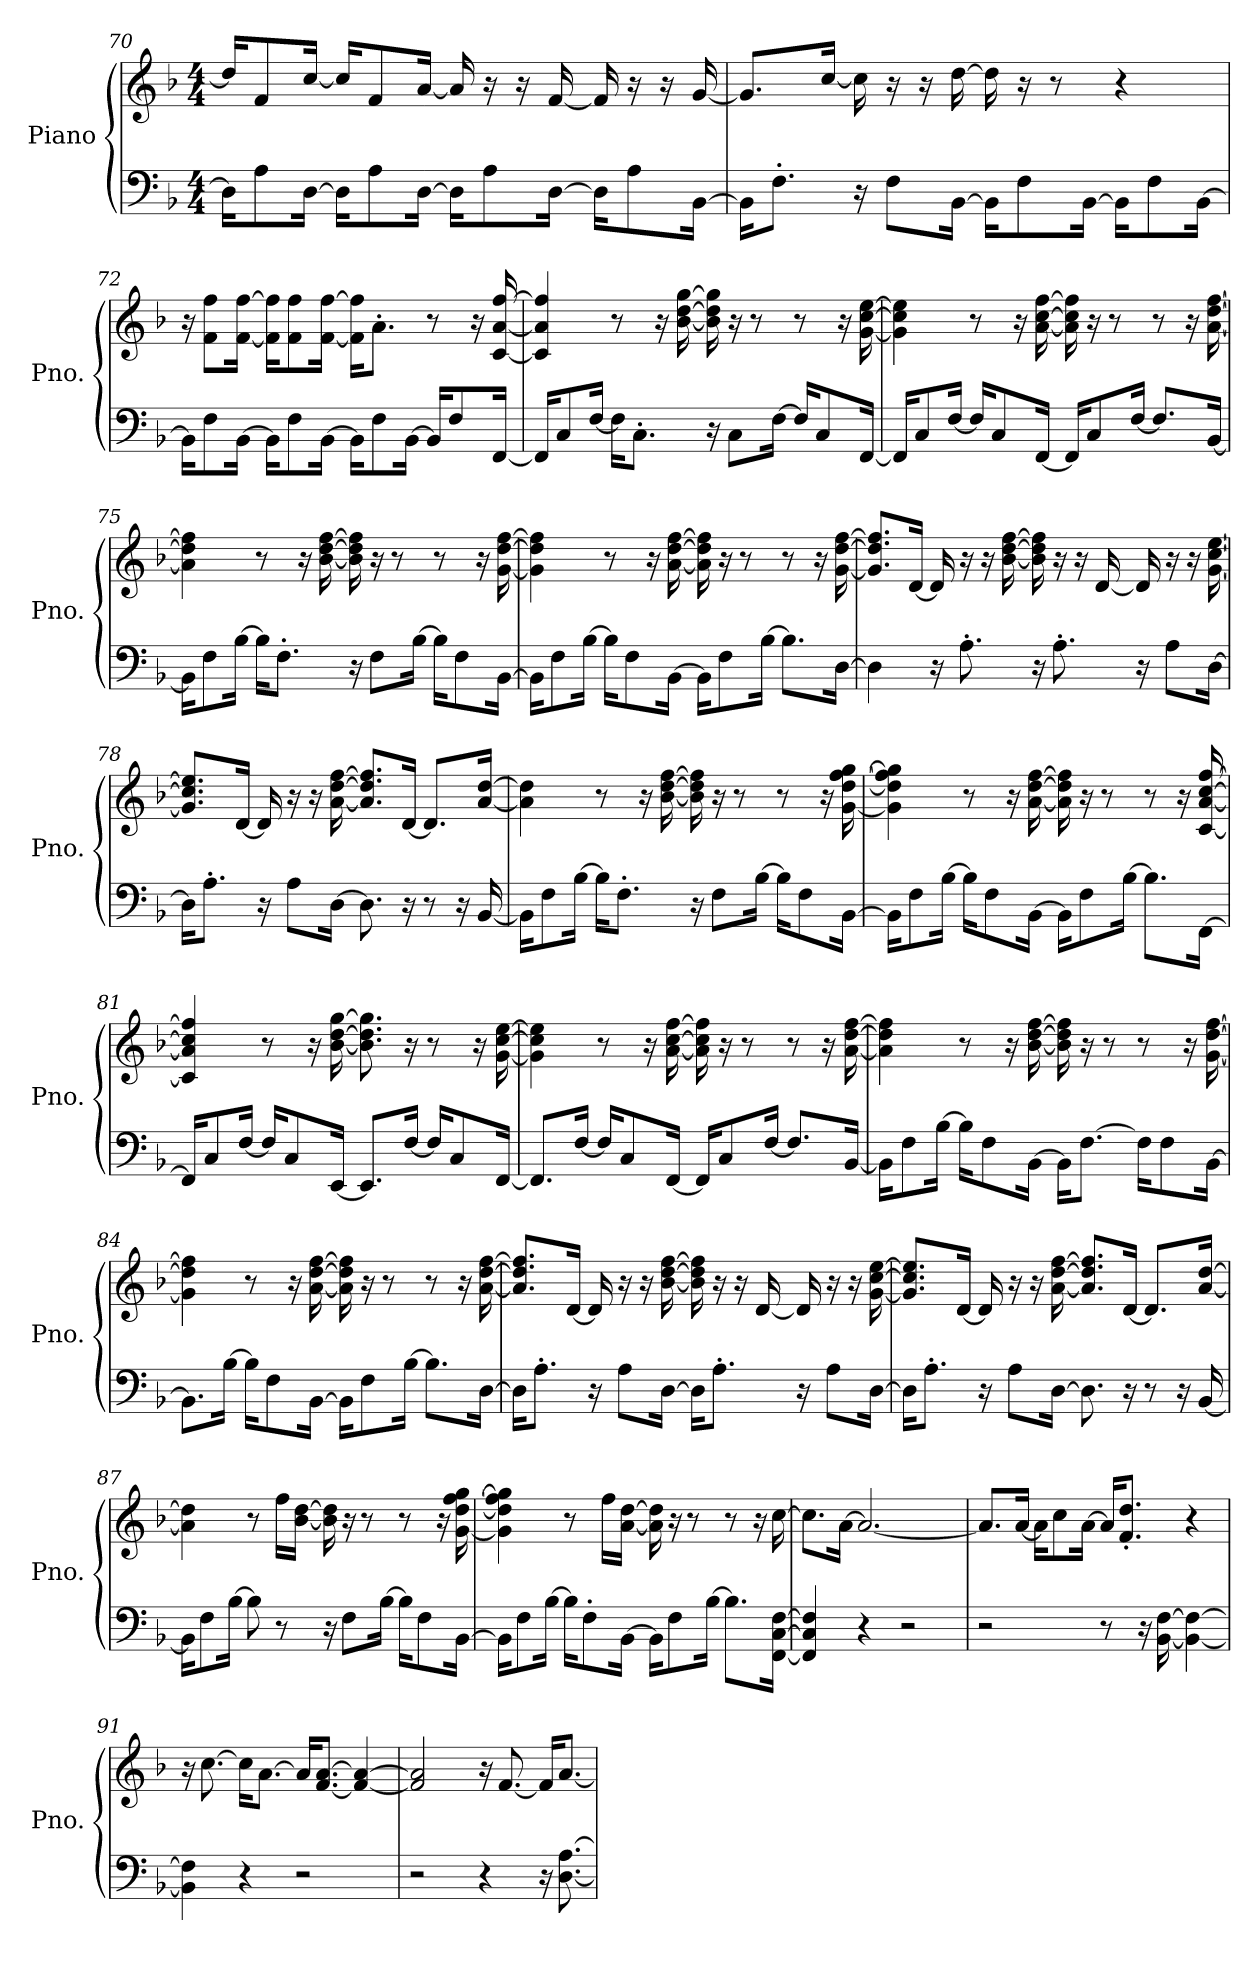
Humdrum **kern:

**kern	**kern
*part1	*part1
*staff2	*staff1
*I"Piano	*
*I'Pno.	*
*clefF4	*clefG2
*k[b-]	*k[b-]
*M4/4	*M4/4
=70	=70
16D\KL]	16dd/KL]
8A\	8f/
[16D\Jk	[16cc/Jk
16D\KL]	16cc/KL]
8A\	8f/
[16D\Jk	[16a/Jk
16D\KL]	16a/]
8A\	16r
.	16r
[16D\Jk	[16f/
16D\KL]	16f/]
8A\	16r
.	16r
[16BB-\Jk	[16g/
=71	=71
16BB-\KL]	8.g/L]
8.F'\J	.
.	[16cc/Jk
16r	16cc\]
8F\L	16r
.	16r
[16BB-\Jk	[16dd\
16BB-\KL]	16dd\]
8F\	16r
.	8r
[16BB-\Jk	.
16BB-\KL]	4r
8F\	.
[16BB-\Jk	.
!!LO:PB:g=z
=72	=72
16BB-\KL]	16r
8F\	8f\ 8ff\L
[16BB-\Jk	[16f\ [16ff\Jk
16BB-\KL]	16f\] 16ff\]KL
8F\	8f\ 8ff\
[16BB-\Jk	[16f\ [16ff\Jk
16BB-\KL]	16f\] 16ff\]KL
8F\	8.a'\J
[16BB-\Jk	.
16BB-/KL]	8r
8F/	.
.	16r
[16FF/Jk	[16c/ [16a/ [16ff/
=73	=73
16FF/KL]	4c/] 4a/] 4ff/]
8C/	.
[16F/Jk	.
16F\KL]	8r
8.C'\J	.
.	16r
.	[16b-\ [16dd\ [16gg\
16r	16b-\] 16dd\] 16gg\]
8C\L	16r
.	8r
[16F\Jk	.
16F/KL]	8r
8C/	.
.	16r
[16FF/Jk	[16g\ [16cc\ [16ee\
=74	=74
16FF/KL]	4g\] 4cc\] 4ee\]
8C/	.
[16F/Jk	.
16F/KL]	8r
8C/	.
.	16r
[16FF/Jk	[16a\ [16cc\ [16ff\
16FF/KL]	16a\] 16cc\] 16ff\]
8C/	16r
.	8r
[16F/Jk	.
8.F/L]	8r
.	16r
[16BB-/Jk	[16a\ [16dd\ [16ff\
!!LO:LB:g=z
=75	=75
16BB-\KL]	4a\] 4dd\] 4ff\]
8F\	.
[16B-\Jk	.
16B-\KL]	8r
8.F'\J	.
.	16r
.	[16b-\ [16dd\ [16ff\
16r	16b-\] 16dd\] 16ff\]
8F\L	16r
.	8r
[16B-\Jk	.
16B-\KL]	8r
8F\	.
.	16r
[16BB-\Jk	[16g\ [16dd\ [16ff\
=76	=76
16BB-\KL]	4g\] 4dd\] 4ff\]
8F\	.
[16B-\Jk	.
16B-\KL]	8r
8F\	.
.	16r
[16BB-\Jk	[16a\ [16dd\ [16ff\
16BB-\KL]	16a\] 16dd\] 16ff\]
8F\	16r
.	8r
[16B-\Jk	.
8.B-\L]	8r
.	16r
[16D\Jk	[16g\ [16dd\ [16ff\
=77	=77
4D\]	8.g/] 8.dd/] 8.ff/]L
.	[16d/Jk
16r	16d/]
8.A'\	16r
.	16r
.	[16b-\ [16dd\ [16ff\
16r	16b-\] 16dd\] 16ff\]
8.A'\	16r
.	16r
.	[16d/
16r	16d/]
8A\L	16r
.	16r
[16D\Jk	[16g\ [16cc\ [16ee\
!!LO:LB:g=z
=78	=78
16D\KL]	8.g/] 8.cc/] 8.ee/]L
8.A'\J	.
.	[16d/Jk
16r	16d/]
8A\L	16r
.	16r
[16D\Jk	[16a\ [16dd\ [16ff\
8.D\]	8.a/] 8.dd/] 8.ff/]L
16r	[16d/Jk
8r	8.d/L]
16r	.
[16BB-/	[16a/ [16dd/Jk
=79	=79
16BB-\KL]	4a\] 4dd\]
8F\	.
[16B-\Jk	.
16B-\KL]	8r
8.F'\J	.
.	16r
.	[16b-\ [16dd\ [16ff\
16r	16b-\] 16dd\] 16ff\]
8F\L	16r
.	8r
[16B-\Jk	.
16B-\KL]	8r
8F\	.
.	16r
[16BB-\Jk	[16g\ [16dd\ [16ff\ [16gg\
=80	=80
16BB-\KL]	4g\] 4dd\] 4ff\] 4gg\]
8F\	.
[16B-\Jk	.
16B-\KL]	8r
8F\	.
.	16r
[16BB-\Jk	[16a\ [16dd\ [16ff\
16BB-\KL]	16a\] 16dd\] 16ff\]
8F\	16r
.	8r
[16B-\Jk	.
8.B-\L]	8r
.	16r
[16FF\Jk	[16c/ [16a/ [16cc/ [16ff/
!!LO:LB:g=z
=81	=81
16FF/KL]	4c/] 4a/] 4cc/] 4ff/]
8C/	.
[16F/Jk	.
16F/KL]	8r
8C/	.
.	16r
[16EE/Jk	[16b-\ [16dd\ [16gg\
8.EE/L]	8.b-\] 8.dd\] 8.gg\]
[16F/Jk	16r
16F/KL]	8r
8C/	.
.	16r
[16FF/Jk	[16g\ [16cc\ [16ee\
=82	=82
8.FF/L]	4g\] 4cc\] 4ee\]
[16F/Jk	.
16F/KL]	8r
8C/	.
.	16r
[16FF/Jk	[16a\ [16cc\ [16ff\
16FF/KL]	16a\] 16cc\] 16ff\]
8C/	16r
.	8r
[16F/Jk	.
8.F/L]	8r
.	16r
[16BB-/Jk	[16a\ [16dd\ [16ff\
=83	=83
16BB-\KL]	4a\] 4dd\] 4ff\]
8F\	.
[16B-\Jk	.
16B-\KL]	8r
8F\	.
.	16r
[16BB-\Jk	[16b-\ [16dd\ [16ff\
16BB-\KL]	16b-\] 16dd\] 16ff\]
[8.F\J	16r
.	8r
16F\KL]	8r
8F\	.
.	16r
[16BB-\Jk	[16g\ [16dd\ [16ff\
!!LO:LB:g=z
=84	=84
8.BB-\L]	4g\] 4dd\] 4ff\]
[16B-\Jk	.
16B-\KL]	8r
8F\	.
.	16r
[16BB-\Jk	[16a\ [16dd\ [16ff\
16BB-\KL]	16a\] 16dd\] 16ff\]
8F\	16r
.	8r
[16B-\Jk	.
8.B-\L]	8r
.	16r
[16D\Jk	[16a\ [16dd\ [16ff\
=85	=85
16D\KL]	8.a/] 8.dd/] 8.ff/]L
8.A'\J	.
.	[16d/Jk
16r	16d/]
8A\L	16r
.	16r
[16D\Jk	[16b-\ [16dd\ [16ff\
16D\KL]	16b-\] 16dd\] 16ff\]
8.A'\J	16r
.	16r
.	[16d/
16r	16d/]
8A\L	16r
.	16r
[16D\Jk	[16g\ [16cc\ [16ee\
=86	=86
16D\KL]	8.g/] 8.cc/] 8.ee/]L
8.A'\J	.
.	[16d/Jk
16r	16d/]
8A\L	16r
.	16r
[16D\Jk	[16a\ [16dd\ [16ff\
8.D\]	8.a/] 8.dd/] 8.ff/]L
16r	[16d/Jk
8r	8.d/L]
16r	.
[16BB-/	[16a/ [16dd/Jk
!!LO:LB:g=z
=87	=87
16BB-\KL]	4a\] 4dd\]
8F\	.
[16B-\Jk	.
8B-\]	8r
8r	16ff\LL
.	[16b-\ [16dd\JJ
16r	16b-\] 16dd\]
8F\L	16r
.	8r
[16B-\Jk	.
16B-\KL]	8r
8F\	.
.	16r
[16BB-\Jk	[16g\ [16dd\ [16ff\ [16gg\
=88	=88
16BB-\KL]	4g\] 4dd\] 4ff\] 4gg\]
8F\	.
[16B-\Jk	.
16B-\KL]	8r
8F'\	.
.	16ff\LL
[16BB-\Jk	[16a\ [16dd\JJ
16BB-\KL]	16a\] 16dd\]
8F\	16r
.	8r
[16B-\Jk	.
8.B-\L]	8r
.	16r
[16FF\ [16C\ [16F\Jk	[16cc\
=89	=89
4FF/] 4C/] 4F/]	8.cc\L]
.	[16a\Jk
4r	2.a/_
2r	.
=90	=90
2r	8.a/L]
.	[16a/Jk
.	16a\KL]
.	8cc\
.	[16a\Jk
8r	16a/KL]
.	8.f/' 8.dd/'J
16r	.
[16BB-\ [16F\	.
4BB-\_ 4F\_	4r
!!LO:PB:g=z
=91	=91
4BB-\] 4F\]	16r
.	[8.cc\
4r	16cc\KL]
.	[8.a\J
2r	16a/KL]
.	[8.f/ [8.a/J
.	4f/_ 4a/_
=92	=92
2r	2f/] 2a/]
4r	16r
.	[8.f/
16r	16f/KL]
[8.D\ [8.A\	[8.a/J
=	=
*-	*-
